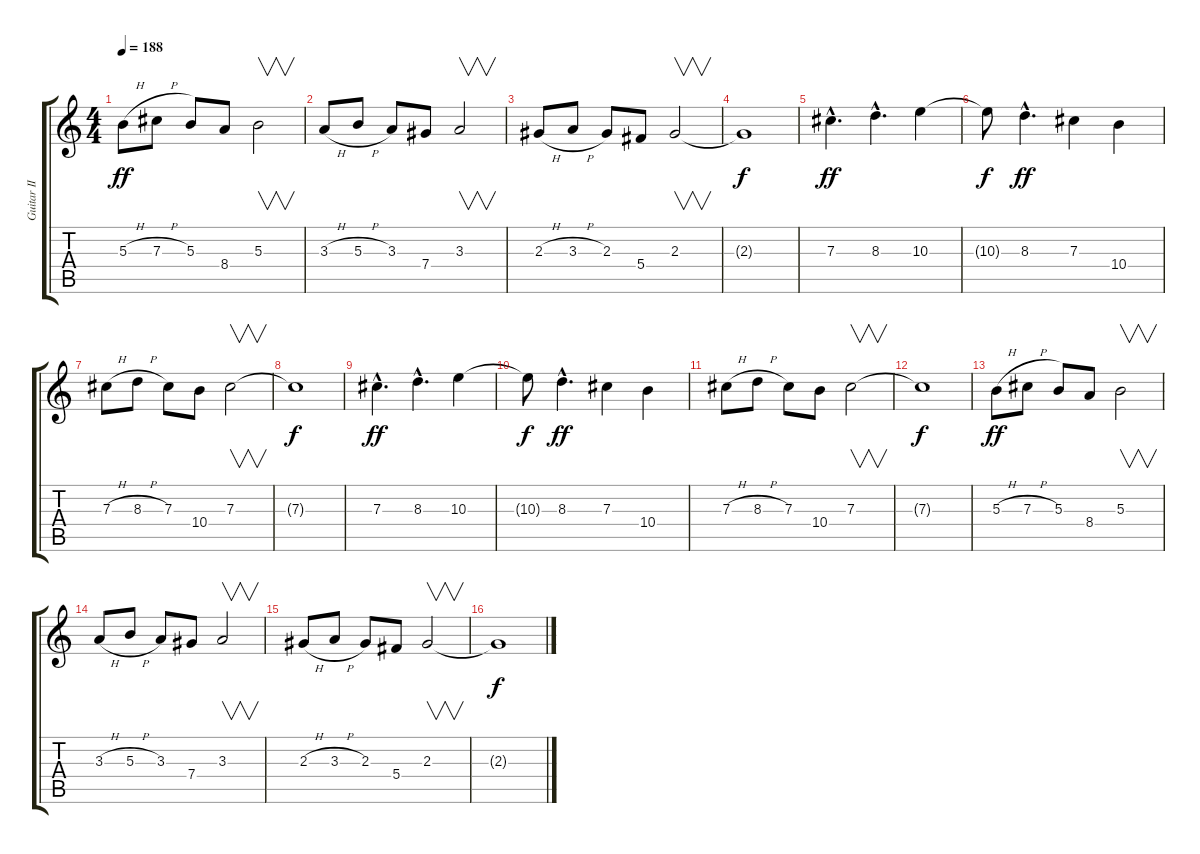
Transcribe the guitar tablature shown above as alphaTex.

\track ("Guitar II" "Guitar II") {instrument overdrivenguitar}
\staff {score tabs}
\tuning (Eb4 Bb3 Gb3 Db3 Ab2 Eb2) {hide}
\ts (4 4)
\tempo 188
\clef g2
\ks c
5.3{h}.8{dy ff} 7.3{h}.8 5.3.8 8.4.8 5.3.2{v} |
3.3{h}.8 5.3{h}.8 3.3.8 7.4.8 3.3.2{v} |
2.3{h}.8 3.3{h}.8 2.3.8 5.4.8 2.3.2{v} |
2.3{t}.1{dy f} |
7.3{hac}.4{d dy ff} 8.3{hac}.4{d} 10.3.4 |
10.3{t}.8{dy f} 8.3{hac}.4{d dy ff} 7.3.4 10.4.4 |
7.3{h}.8 8.3{h}.8 7.3.8 10.4.8 7.3.2{v} |
7.3{t}.1{dy f} |
7.3{hac}.4{d dy ff} 8.3{hac}.4{d} 10.3.4 |
10.3{t}.8{dy f} 8.3{hac}.4{d dy ff} 7.3.4 10.4.4 |
7.3{h}.8 8.3{h}.8 7.3.8 10.4.8 7.3.2{v} |
7.3{t}.1{dy f} |
5.3{h}.8{dy ff} 7.3{h}.8 5.3.8 8.4.8 5.3.2{v} |
3.3{h}.8 5.3{h}.8 3.3.8 7.4.8 3.3.2{v} |
2.3{h}.8 3.3{h}.8 2.3.8 5.4.8 2.3.2{v} |
2.3{t}.1{dy f}
